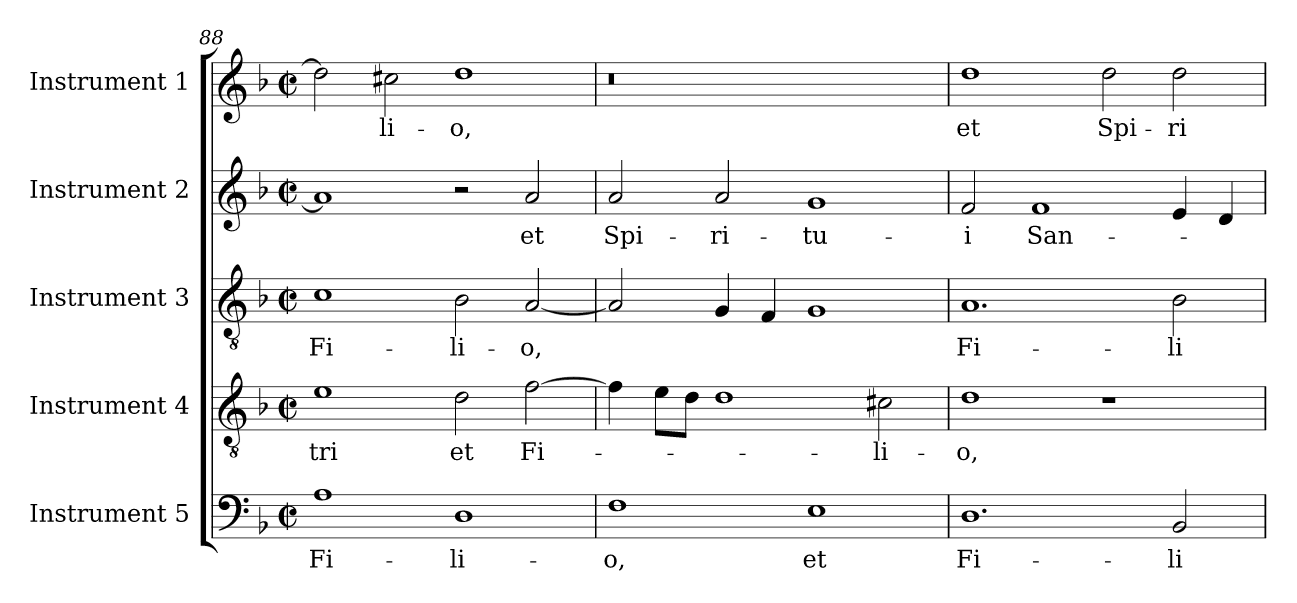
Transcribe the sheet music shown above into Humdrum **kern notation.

**kern	**text	**kern	**text	**kern	**text	**kern	**text	**kern	**text
*part5	*part5	*part4	*part4	*part3	*part3	*part2	*part2	*part1	*part1
*staff5	*staff5	*staff4	*staff4	*staff3	*staff3	*staff2	*staff2	*staff1	*staff1
*I"Instrument 5	*	*I"Instrument 4	*	*I"Instrument 3	*	*I"Instrument 2	*	*I"Instrument 1	*
*clefF4	*	*clefGv2	*	*clefGv2	*	*clefG2	*	*clefG2	*
*ITrd-3c-5	*	*	*	*	*	*	*	*ITrd-3c-5	*
*k[b-e-]	*	*k[b-]	*	*k[b-]	*	*k[b-]	*	*k[b-e-]	*
*B-:	*	*F:	*	*F:	*	*F:	*	*B-:	*
*M2/2	*	*M2/2	*	*M2/2	*	*M2/2	*	*M2/2	*
*met(c|)	*	*met(c|)	*	*met(c|)	*	*met(c|)	*	*met(c|)	*
=88	=88	=88	=88	=88	=88	=88	=88	=88	=88
!	!LO:LY:b:cj	!	!LO:LY:b:cj	!	!LO:LY:b:cj	!	!	!	!
1d	Fi-	1e	-tri	1c	Fi-	1a]	.	2gg\]	.
!	!	!	!	!	!	!	!	!	!LO:LY:b:cj
.	.	.	.	.	.	.	.	2ff#\	-li-
!	!LO:LY:b:rj	!	!LO:LY:b:cj	!	!LO:LY:b:cj	!	!	!	!LO:LY:b:cj
1G	-li-	2d\	et	2B-\	-li-	2r	.	1gg	-o,
!	!	!	!LO:LY:b:cj	!	!LO:LY:b:cj	!	!LO:LY:b:cj	!	!
.	.	[>2f\	Fi-	[<2A/	-o,	2a/	et	.	.
=89	=89	=89	=89	=89	=89	=89	=89	=89	=89
!	!LO:LY:b:cj	!	!	!	!	!	!LO:LY:b:cj	!	!
1B-	-o,	4f\]	.	2A/]	.	2a/	Spi-	0r	.
.	.	8e\L	.	.	.	.	.	.	.
.	.	8d\J	.	.	.	.	.	.	.
!	!	!	!	!	!	!	!LO:LY:b:cj	!	!
.	.	1d	.	4G/	.	2a/	-ri-	.	.
.	.	.	.	4F/	.	.	.	.	.
!	!LO:LY:b:cj	!	!	!	!	!	!LO:LY:b:cj	!	!
1A	et	.	.	1G	.	1g	-tu-	.	.
!	!	!	!LO:LY:b:cj	!	!	!	!	!	!
.	.	2c#\	-li-	.	.	.	.	.	.
!!LO:LB:g=z
=90	=90	=90	=90	=90	=90	=90	=90	=90	=90
!	!LO:LY:b:cj	!	!LO:LY:b:cj	!	!LO:LY:b:cj	!	!LO:LY:b:cj	!	!LO:LY:b:cj
1.G	Fi-	1d	-o,	1.A	Fi-	2f/	-i	1gg	et
!	!	!	!	!	!	!	!LO:LY:b	!	!
.	.	.	.	.	.	1f	San-	.	.
!	!	!	!	!	!	!	!	!	!LO:LY:b:cj
.	.	1r	.	.	.	.	.	2gg\	Spi-
!	!LO:LY:b:cj	!	!	!	!LO:LY:b:cj	!	!	!	!LO:LY:b:cj
2E-/	-li-	.	.	2B-\	-li-	4e/	.	2gg\	-ri-
.	.	.	.	.	.	4d/	.	.	.
=	=	=	=	=	=	=	=	=	=
*-	*-	*-	*-	*-	*-	*-	*-	*-	*-
